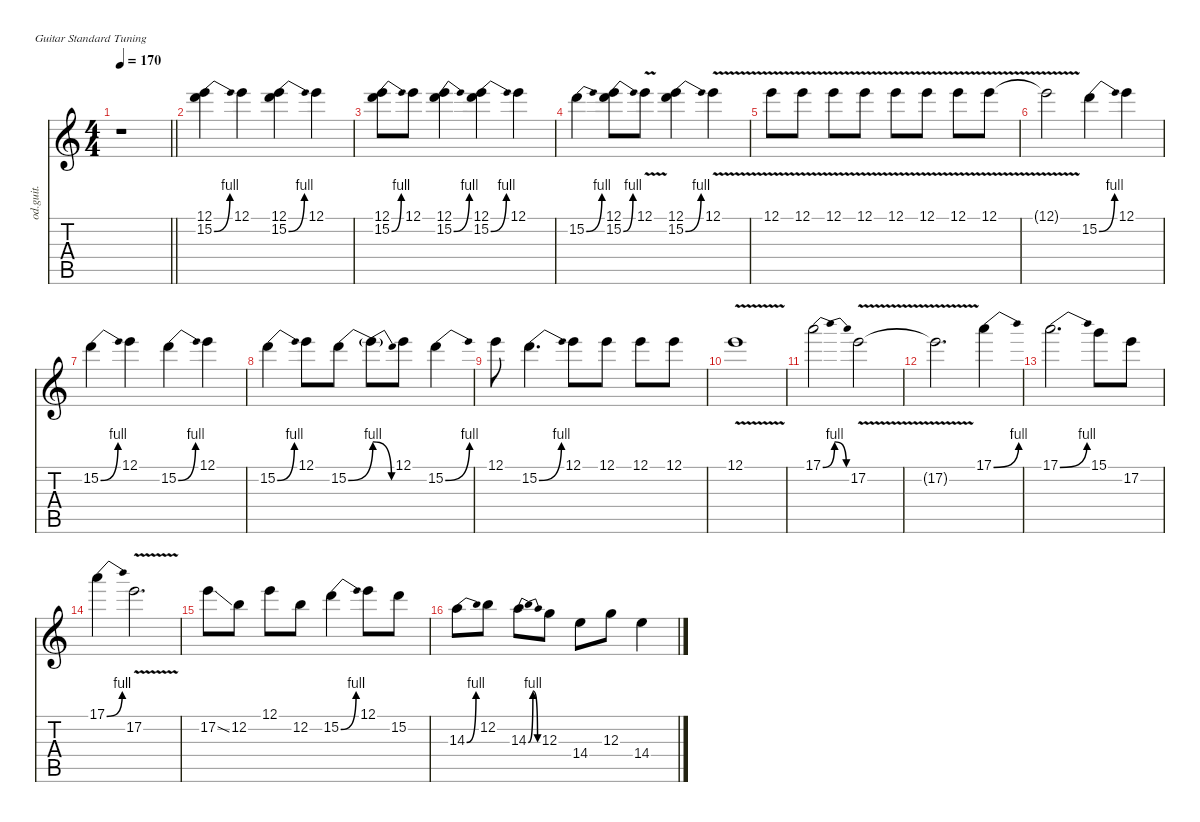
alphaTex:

\defaultSystemsLayout 4
\hideDynamics
\bracketExtendMode nobrackets
\otherSystemsTrackNameOrientation horizontal
\track ("Lead Guitar" "od.guit.") {instrument overdrivenguitar}
\staff {score tabs}
\tuning (E4 B3 G3 D3 A2 E2)
\ts (4 4)
\tempo 170
\clef g2
\barLineRight lightlight
\ks c
r.1{dy f beam Down} |
(12.1 15.2{be (bend 0 0 30 4)}).4{beam Down} 12.1.4{beam Down} (12.1 15.2{be (bend 0 0 30 4)}).4{beam Down} 12.1.4{beam Down} |
(12.1 15.2{be (bend 0 0 30 4)}).8{beam Down} 12.1.8{beam Down} (12.1 15.2{be (bend 0 0 30 4)}).4{beam Down} (12.1 15.2{be (bend 0 0 30 4)}).4{beam Down} 12.1.4{beam Down} |
15.2{be (bend 0 0 30 4)}.4{beam Down} (12.1 15.2{be (bend 0 0 30 4)}).8{beam Down} 12.1{v}.8{beam Down} (12.1 15.2{be (bend 0 0 30 4)}).4{beam Down} 12.1{v}.4{beam Down} |
12.1{v}.8{beam Down} 12.1{v}.8{beam Down} 12.1{v}.8{beam Down} 12.1{v}.8{beam Down} 12.1{v}.8{beam Down} 12.1{v}.8{beam Down} 12.1{v}.8{beam Down} 12.1{v}.8{beam Down} |
12.1{v t}.2{beam Down} 15.2{be (bend 0 0 30 4)}.4{beam Down} 12.1.4{beam Down} |
15.2{be (bend 0 0 30 4)}.4{beam Down} 12.1.4{beam Down} 15.2{be (bend 0 0 30 4)}.4{beam Down} 12.1.4{beam Down} |
15.2{be (bend 0 0 30 4)}.4{beam Down} 12.1.8{beam Down} 15.2{be (bend 0 0 60 4)}.8{beam Down} 15.2{be (release 0 4 60 0) t}.8{beam Down} 12.1.8{beam Down} 15.2{be (bend 0 0 30 4)}.4{beam Down} |
12.1.8{beam Down} 15.2{be (bend 0 0 30 4)}.4{d beam Down} 12.1.8{beam Down} 12.1.8{beam Down} 12.1.8{beam Down} 12.1.8{beam Down} |
12.1{v}.1{beam Down} |
17.1{be (bendrelease 0 0 15 4 30 4 45 0)}.2{beam Down} 17.2{v}.2{beam Down} |
17.2{v t}.2{d beam Down} 17.1{be (bend 0 0 30 4)}.4{beam Down} |
17.1{be (bend 0 0 30 4)}.2{d beam Down} 15.1.8{beam Down} 17.2.8{beam Down} |
17.1{be (bend 0 0 30 4)}.4{beam Down} 17.2{v}.2{d beam Down} |
17.2{ss}.8{beam Down} 12.2.8{beam Down} 12.1.8{beam Down} 12.2.8{beam Down} 15.2{be (bend 0 0 30 4)}.4{beam Down} 12.1.8{beam Down} 15.2.8{beam Down} |
14.3{be (bend 0 0 30 4)}.8{beam Down} 12.2.8{beam Down} 14.3{be (bendrelease 0 0 15 4 30 4 45 0)}.8{beam Down} 12.3.8{beam Down} 14.4.8{beam Down} 12.3.8{beam Down} 14.4.4{beam Down}
